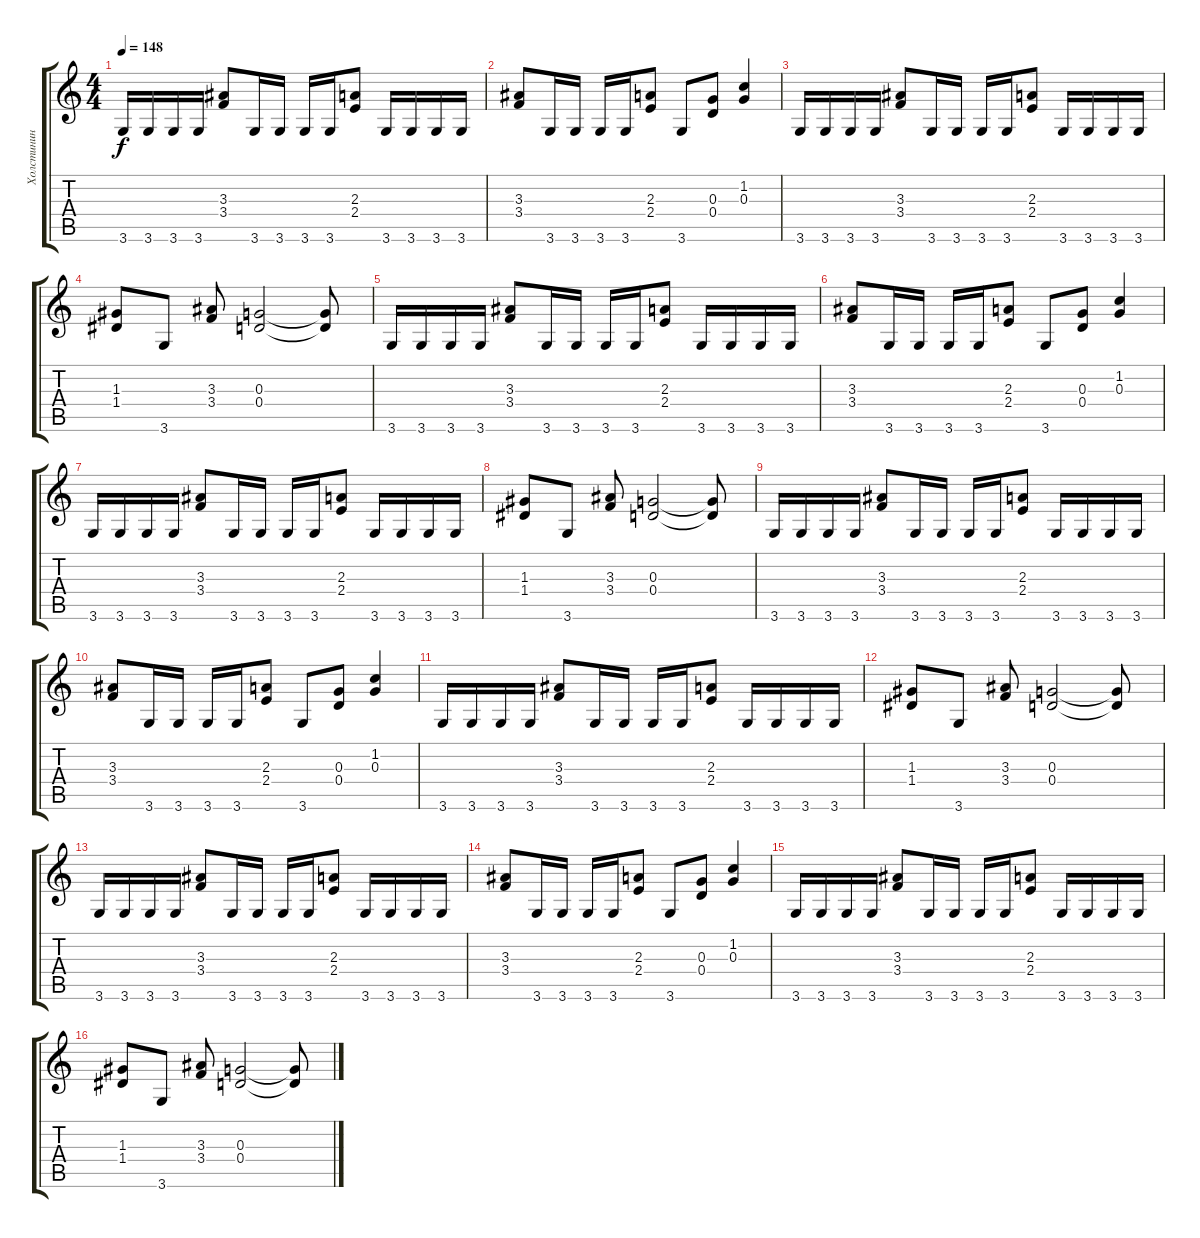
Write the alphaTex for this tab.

\track ("Холстинин" "Холстинин") {instrument distortionguitar}
\staff {score tabs}
\tuning (E4 B3 G3 D3 A2 E2) {hide}
\ts (4 4)
\tempo 148
\clef g2
\ks c
3.6.16{dy f instrument distortionguitar} 3.6.16 3.6.16 3.6.16 (3.3 3.4).8 3.6.16 3.6.16 3.6.16 3.6.16 (2.3 2.4).8 3.6.16 3.6.16 3.6.16 3.6.16 |
(3.3 3.4).8 3.6.16 3.6.16 3.6.16 3.6.16 (2.3 2.4).8 3.6.8 (0.3 0.4).8 (1.2 0.3).4 |
3.6.16 3.6.16 3.6.16 3.6.16 (3.3 3.4).8 3.6.16 3.6.16 3.6.16 3.6.16 (2.3 2.4).8 3.6.16 3.6.16 3.6.16 3.6.16 |
(1.3 1.4).8 3.6.8 (3.3 3.4).8 (0.3 0.4).2 (0.3{t} 0.4{t}).8 |
3.6.16 3.6.16 3.6.16 3.6.16 (3.3 3.4).8 3.6.16 3.6.16 3.6.16 3.6.16 (2.3 2.4).8 3.6.16 3.6.16 3.6.16 3.6.16 |
(3.3 3.4).8 3.6.16 3.6.16 3.6.16 3.6.16 (2.3 2.4).8 3.6.8 (0.3 0.4).8 (1.2 0.3).4 |
3.6.16 3.6.16 3.6.16 3.6.16 (3.3 3.4).8 3.6.16 3.6.16 3.6.16 3.6.16 (2.3 2.4).8 3.6.16 3.6.16 3.6.16 3.6.16 |
(1.3 1.4).8 3.6.8 (3.3 3.4).8 (0.3 0.4).2 (0.3{t} 0.4{t}).8 |
3.6.16 3.6.16 3.6.16 3.6.16 (3.3 3.4).8 3.6.16 3.6.16 3.6.16 3.6.16 (2.3 2.4).8 3.6.16 3.6.16 3.6.16 3.6.16 |
(3.3 3.4).8 3.6.16 3.6.16 3.6.16 3.6.16 (2.3 2.4).8 3.6.8 (0.3 0.4).8 (1.2 0.3).4 |
3.6.16 3.6.16 3.6.16 3.6.16 (3.3 3.4).8 3.6.16 3.6.16 3.6.16 3.6.16 (2.3 2.4).8 3.6.16 3.6.16 3.6.16 3.6.16 |
(1.3 1.4).8 3.6.8 (3.3 3.4).8 (0.3 0.4).2 (0.3{t} 0.4{t}).8 |
3.6.16 3.6.16 3.6.16 3.6.16 (3.3 3.4).8 3.6.16 3.6.16 3.6.16 3.6.16 (2.3 2.4).8 3.6.16 3.6.16 3.6.16 3.6.16 |
(3.3 3.4).8 3.6.16 3.6.16 3.6.16 3.6.16 (2.3 2.4).8 3.6.8 (0.3 0.4).8 (1.2 0.3).4 |
3.6.16 3.6.16 3.6.16 3.6.16 (3.3 3.4).8 3.6.16 3.6.16 3.6.16 3.6.16 (2.3 2.4).8 3.6.16 3.6.16 3.6.16 3.6.16 |
(1.3 1.4).8 3.6.8 (3.3 3.4).8 (0.3 0.4).2 (0.3{t} 0.4{t}).8
